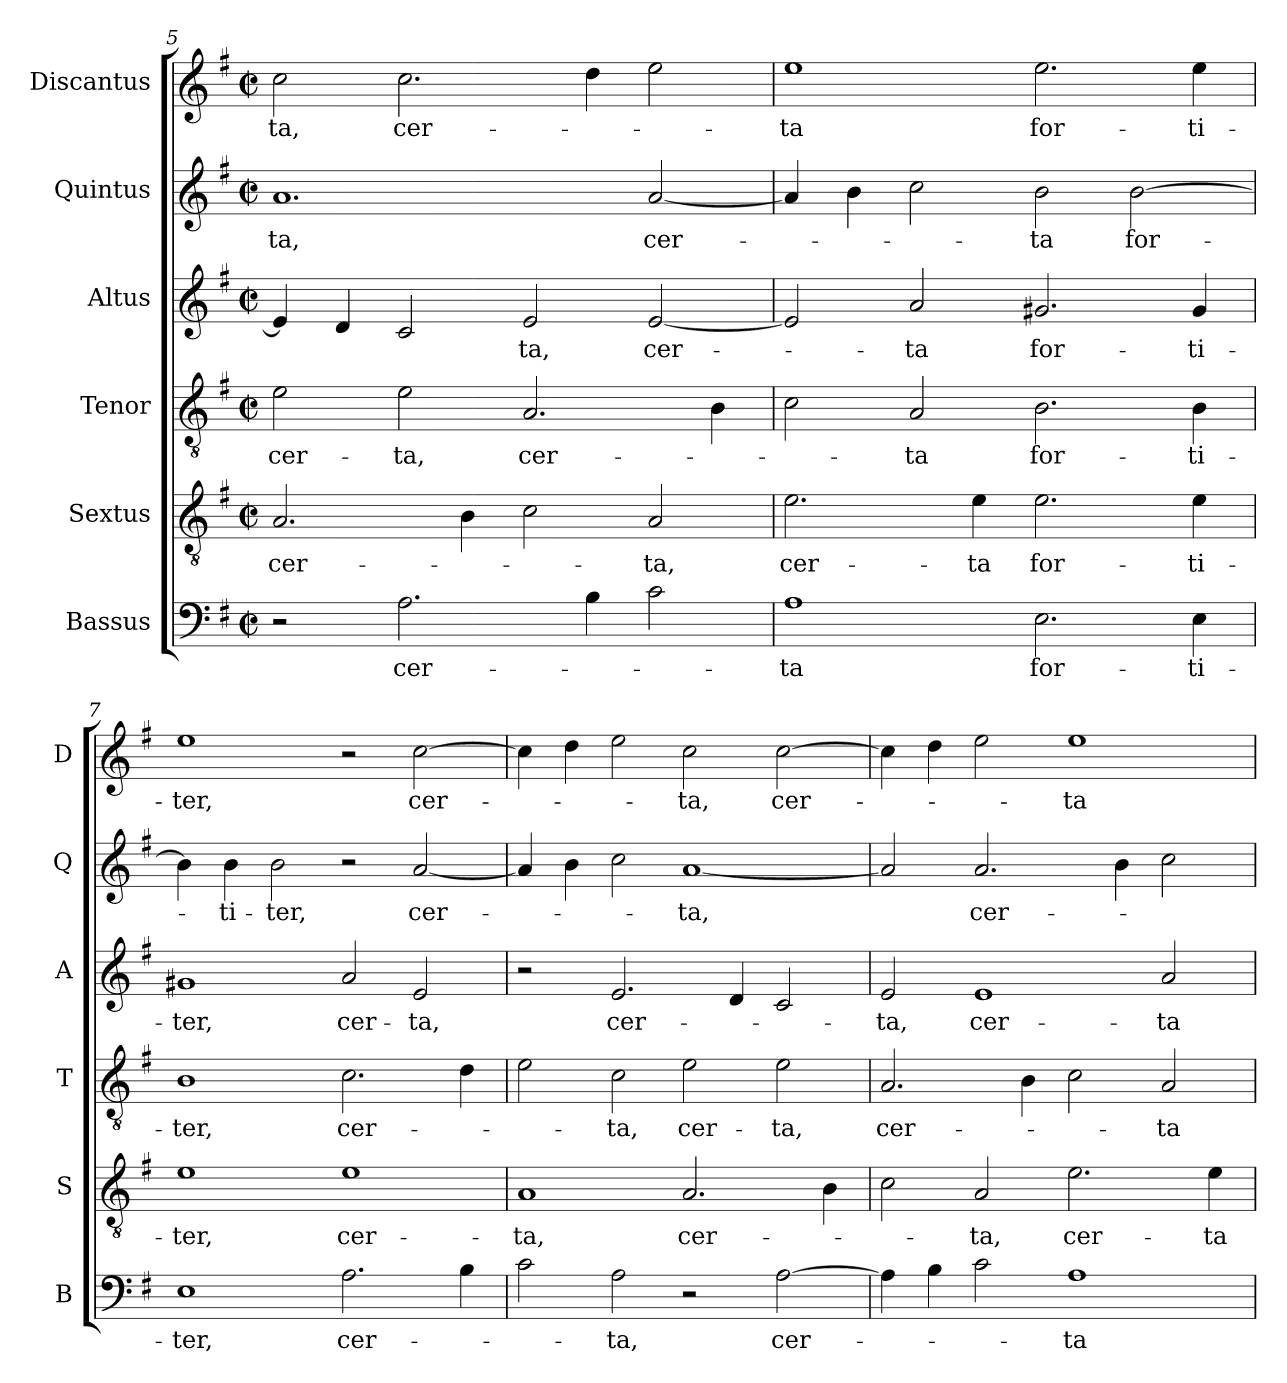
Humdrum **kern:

**kern	**text	**kern	**text	**kern	**text	**kern	**text	**kern	**text	**kern	**text
*part6	*part6	*part5	*part5	*part4	*part4	*part3	*part3	*part2	*part2	*part1	*part1
*staff6	*staff6	*staff5	*staff5	*staff4	*staff4	*staff3	*staff3	*staff2	*staff2	*staff1	*staff1
*I"Bassus	*	*I"Sextus	*	*I"Tenor	*	*I"Altus	*	*I"Quintus	*	*I"Discantus	*
*I'B	*	*I'S	*	*I'T	*	*I'A	*	*I'Q	*	*I'D	*
*clefF4	*	*clefGv2	*	*clefGv2	*	*clefG2	*	*clefG2	*	*clefG2	*
*k[f#]	*	*k[f#]	*	*k[f#]	*	*k[f#]	*	*k[f#]	*	*k[f#]	*
*G:	*	*G:	*	*G:	*	*G:	*	*G:	*	*G:	*
*M2/2	*	*M2/2	*	*M2/2	*	*M2/2	*	*M2/2	*	*M2/2	*
*met(c|)	*	*met(c|)	*	*met(c|)	*	*met(c|)	*	*met(c|)	*	*met(c|)	*
=5	=5	=5	=5	=5	=5	=5	=5	=5	=5	=5	=5
!	!	!	!LO:LY:b	!	!LO:LY:b	!	!	!	!LO:LY:b	!	!LO:LY:b
2r	.	2.A/	cer-	2e\	cer-	4e/]	.	1.a	-ta,	2cc\	-ta,
.	.	.	.	.	.	4d/	.	.	.	.	.
!	!LO:LY:b	!	!	!	!LO:LY:b	!	!	!	!	!	!LO:LY:b
2.A\	cer-	.	.	2e\	-ta,	2c/	.	.	.	2.cc\	cer-
.	.	4B\	.	.	.	.	.	.	.	.	.
!	!	!	!	!	!LO:LY:b	!	!LO:LY:b	!	!	!	!
.	.	2c\	.	2.A/	cer-	2e/	-ta,	.	.	.	.
4B\	.	.	.	.	.	.	.	.	.	4dd\	.
!	!	!	!LO:LY:b	!	!	!	!LO:LY:b	!	!LO:LY:b	!	!
2c\	.	2A/	-ta,	.	.	[2e/	cer-	[2a/	cer-	2ee\	.
.	.	.	.	4B\	.	.	.	.	.	.	.
=6	=6	=6	=6	=6	=6	=6	=6	=6	=6	=6	=6
!	!LO:LY:b	!	!LO:LY:b	!	!	!	!	!	!	!	!LO:LY:b
1A	-ta	2.e\	cer-	2c\	.	2e/]	.	4a/]	.	1ee	-ta
.	.	.	.	.	.	.	.	4b\	.	.	.
!	!	!	!	!	!LO:LY:b	!	!LO:LY:b	!	!	!	!
.	.	.	.	2A/	-ta	2a/	-ta	2cc\	.	.	.
!	!	!	!LO:LY:b	!	!	!	!	!	!	!	!
.	.	4e\	-ta	.	.	.	.	.	.	.	.
!	!LO:LY:b	!	!LO:LY:b	!	!LO:LY:b	!	!LO:LY:b	!	!LO:LY:b	!	!LO:LY:b
2.E\	for-	2.e\	for-	2.B\	for-	2.g#X/	for-	2b\	-ta	2.ee\	for-
!	!	!	!	!	!	!	!	!	!LO:LY:b	!	!
.	.	.	.	.	.	.	.	[2b\	for-	.	.
!	!LO:LY:b	!	!LO:LY:b	!	!LO:LY:b	!	!LO:LY:b	!	!	!	!LO:LY:b
4E\	-ti-	4e\	-ti-	4B\	-ti-	4g#/	-ti-	.	.	4ee\	-ti-
!!LO:LB:g=z
=7	=7	=7	=7	=7	=7	=7	=7	=7	=7	=7	=7
!	!LO:LY:b	!	!LO:LY:b	!	!LO:LY:b	!	!LO:LY:b	!	!	!	!LO:LY:b
1E	-ter,	1e	-ter,	1B	-ter,	1g#X	-ter,	4b\]	.	1ee	-ter,
!	!	!	!	!	!	!	!	!	!LO:LY:b	!	!
.	.	.	.	.	.	.	.	4b\	-ti-	.	.
!	!	!	!	!	!	!	!	!	!LO:LY:b	!	!
.	.	.	.	.	.	.	.	2b\	-ter,	.	.
!	!LO:LY:b	!	!LO:LY:b	!	!LO:LY:b	!	!LO:LY:b	!	!	!	!
2.A\	cer-	1e	cer-	2.c\	cer-	2a/	cer-	2r	.	2r	.
!	!	!	!	!	!	!	!LO:LY:b	!	!LO:LY:b	!	!LO:LY:b
.	.	.	.	.	.	2e/	-ta,	[2a/	cer-	[2cc\	cer-
4B\	.	.	.	4d\	.	.	.	.	.	.	.
=8	=8	=8	=8	=8	=8	=8	=8	=8	=8	=8	=8
!	!	!	!LO:LY:b	!	!	!	!	!	!	!	!
2c\	.	1A	-ta,	2e\	.	2r	.	4a/]	.	4cc\]	.
.	.	.	.	.	.	.	.	4b\	.	4dd\	.
!	!LO:LY:b	!	!	!	!LO:LY:b	!	!LO:LY:b	!	!	!	!
2A\	-ta,	.	.	2c\	-ta,	2.e/	cer-	2cc\	.	2ee\	.
!	!	!	!LO:LY:b	!	!LO:LY:b	!	!	!	!LO:LY:b	!	!LO:LY:b
2r	.	2.A/	cer-	2e\	cer-	.	.	[1a	-ta,	2cc\	-ta,
.	.	.	.	.	.	4d/	.	.	.	.	.
!	!LO:LY:b	!	!	!	!LO:LY:b	!	!	!	!	!	!LO:LY:b
[2A\	cer-	.	.	2e\	-ta,	2c/	.	.	.	[2cc\	cer-
.	.	4B\	.	.	.	.	.	.	.	.	.
=9	=9	=9	=9	=9	=9	=9	=9	=9	=9	=9	=9
!	!	!	!	!	!LO:LY:b	!	!LO:LY:b	!	!	!	!
4A\]	.	2c\	.	2.A/	cer-	2e/	-ta,	2a/]	.	4cc\]	.
4B\	.	.	.	.	.	.	.	.	.	4dd\	.
!	!	!	!LO:LY:b	!	!	!	!LO:LY:b	!	!LO:LY:b	!	!
2c\	.	2A/	-ta,	.	.	1e	cer-	2.a/	cer-	2ee\	.
.	.	.	.	4B\	.	.	.	.	.	.	.
!	!LO:LY:b	!	!LO:LY:b	!	!	!	!	!	!	!	!LO:LY:b
1A	-ta	2.e\	cer-	2c\	.	.	.	.	.	1ee	-ta
.	.	.	.	.	.	.	.	4b\	.	.	.
!	!	!	!	!	!LO:LY:b	!	!LO:LY:b	!	!	!	!
.	.	.	.	2A/	-ta	2a/	-ta	2cc\	.	.	.
!	!	!	!LO:LY:b	!	!	!	!	!	!	!	!
.	.	4e\	-ta	.	.	.	.	.	.	.	.
=	=	=	=	=	=	=	=	=	=	=	=
*-	*-	*-	*-	*-	*-	*-	*-	*-	*-	*-	*-
